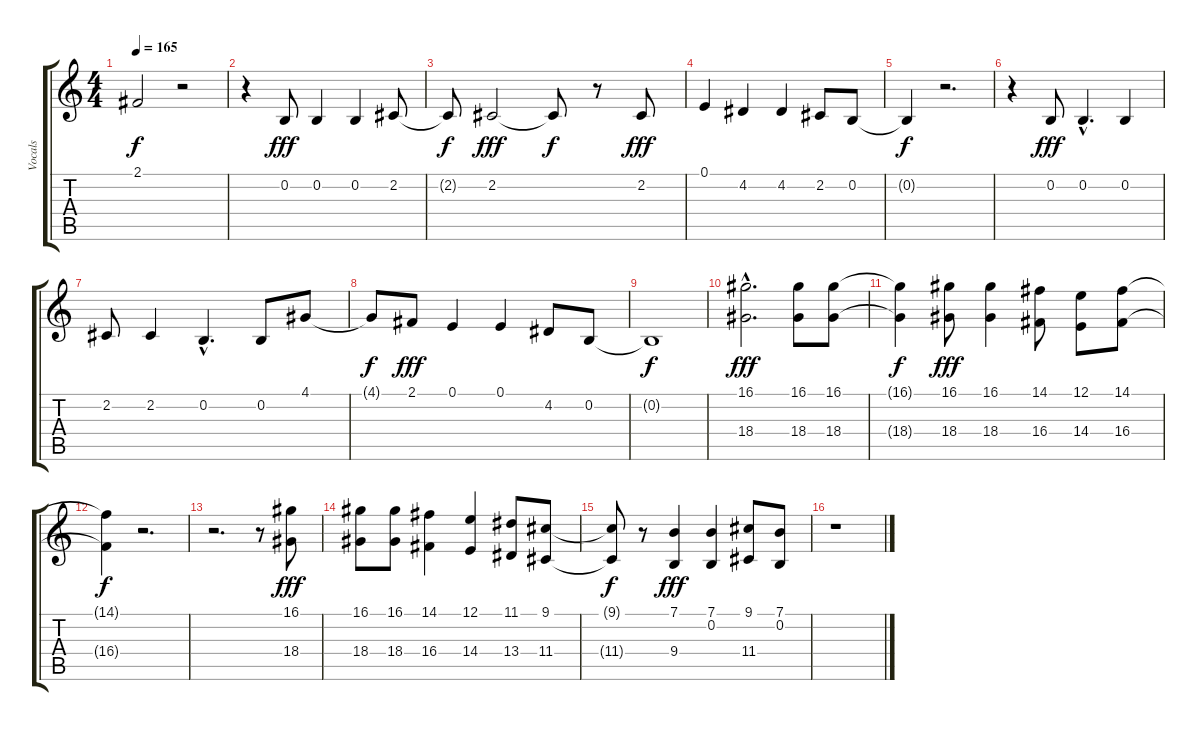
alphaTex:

\track ("Vocals" "Vocals") {instrument brasssection}
\staff {score tabs}
\tuning (E4 B3 G3 D3 A2 E2) {hide}
\ts (4 4)
\tempo 165
\clef g2
\ks c
2.1{t}.2{dy f} r.2 |
r.4 0.2.8{dy fff} 0.2.4 0.2.4 2.2.8 |
2.2{t}.8{dy f} 2.2.2{dy fff} 2.2{t}.8{dy f} r.8 2.2.8{dy fff} |
0.1.4 4.2.4 4.2.4 2.2.8 0.2.8 |
0.2{t}.4{dy f} r.2{d} |
r.4 0.2.8{dy fff} 0.2{hac}.4{d} 0.2.4 |
2.2.8 2.2.4 0.2{hac}.4{d} 0.2.8 4.1.8 |
4.1{t}.8{dy f} 2.1.8{dy fff} 0.1.4 0.1.4 4.2.8 0.2.8 |
0.2{t}.1{dy f} |
(16.1{hac} 18.4{hac}).2{d dy fff} (16.1 18.4).8 (16.1 18.4).8 |
(16.1{t} 18.4{t}).4{dy f} (16.1 18.4).8{dy fff} (16.1 18.4).4 (14.1 16.4).8 (12.1 14.4).8 (14.1 16.4).8 |
(14.1{t} 16.4{t}).4{dy f} r.2{d} |
r.2{d} r.8 (16.1 18.4).8{dy fff} |
(16.1 18.4).8 (16.1 18.4).8 (14.1 16.4).4 (12.1 14.4).4 (11.1 13.4).8 (9.1 11.4).8 |
(9.1{t} 11.4{t}).8{dy f} r.8 (7.1 9.4).4{dy fff} (7.1 0.2).4 (9.1 11.4).8 (7.1 0.2).8 |
r.1
